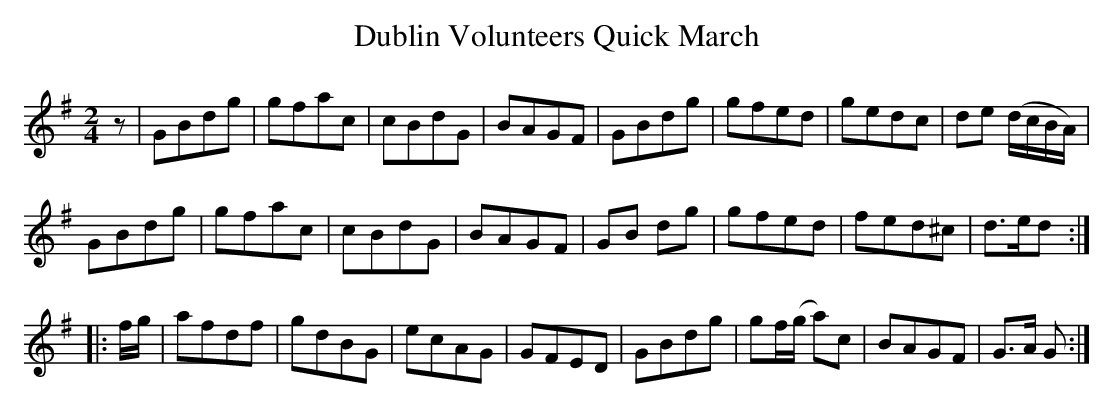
X:1
T:Dublin Volunteers Quick March
L:1/8
M:2/4
K:G major
z|\
GBdg| gfac| cBdG| BAGF| \
GBdg| gfed| gedc| de (d/c/B/A/)|
GBdg| gfac| cBdG| BAGF| \
GB dg| gfed| fed^c| d>ed ::
f/g/|\
afdf| gdBG| ecAG| GFED|\
GBdg| gf/(g/ a)c| BAGF| G>A G:|
